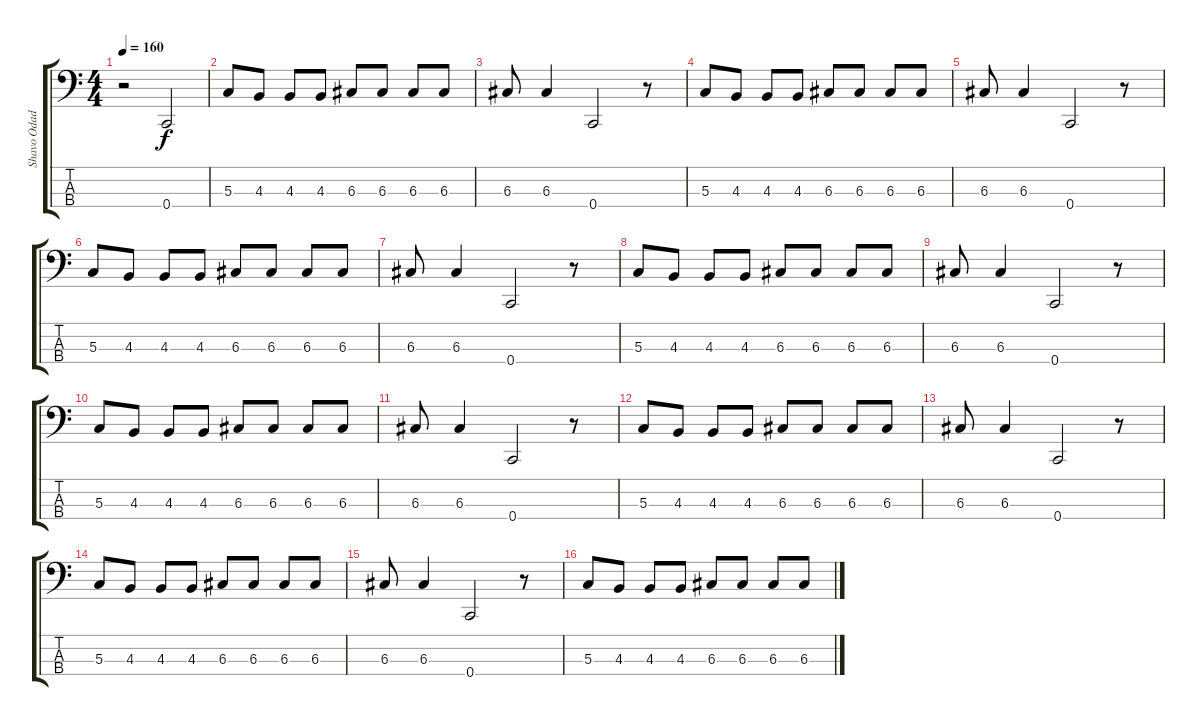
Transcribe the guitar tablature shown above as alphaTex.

\track ("Shavo Odadjian(Bass)" "Shavo Odad") {instrument electricbasspick}
\staff {score tabs}
\tuning (F2 C2 G1 C1) {hide}
\ts (4 4)
\tempo 160
\clef f4
\ks c
r.2{dy f instrument electricbasspick} 0.4.2 |
5.3.8 4.3.8 4.3.8 4.3.8 6.3.8 6.3.8 6.3.8 6.3.8 |
6.3.8 6.3.4 0.4.2 r.8 |
5.3.8 4.3.8 4.3.8 4.3.8 6.3.8 6.3.8 6.3.8 6.3.8 |
6.3.8 6.3.4 0.4.2 r.8 |
5.3.8 4.3.8 4.3.8 4.3.8 6.3.8 6.3.8 6.3.8 6.3.8 |
6.3.8 6.3.4 0.4.2 r.8 |
5.3.8 4.3.8 4.3.8 4.3.8 6.3.8 6.3.8 6.3.8 6.3.8 |
6.3.8 6.3.4 0.4.2 r.8 |
5.3.8 4.3.8 4.3.8 4.3.8 6.3.8 6.3.8 6.3.8 6.3.8 |
6.3.8 6.3.4 0.4.2 r.8 |
5.3.8 4.3.8 4.3.8 4.3.8 6.3.8 6.3.8 6.3.8 6.3.8 |
6.3.8 6.3.4 0.4.2 r.8 |
5.3.8 4.3.8 4.3.8 4.3.8 6.3.8 6.3.8 6.3.8 6.3.8 |
6.3.8 6.3.4 0.4.2 r.8 |
5.3.8 4.3.8 4.3.8 4.3.8 6.3.8 6.3.8 6.3.8 6.3.8
